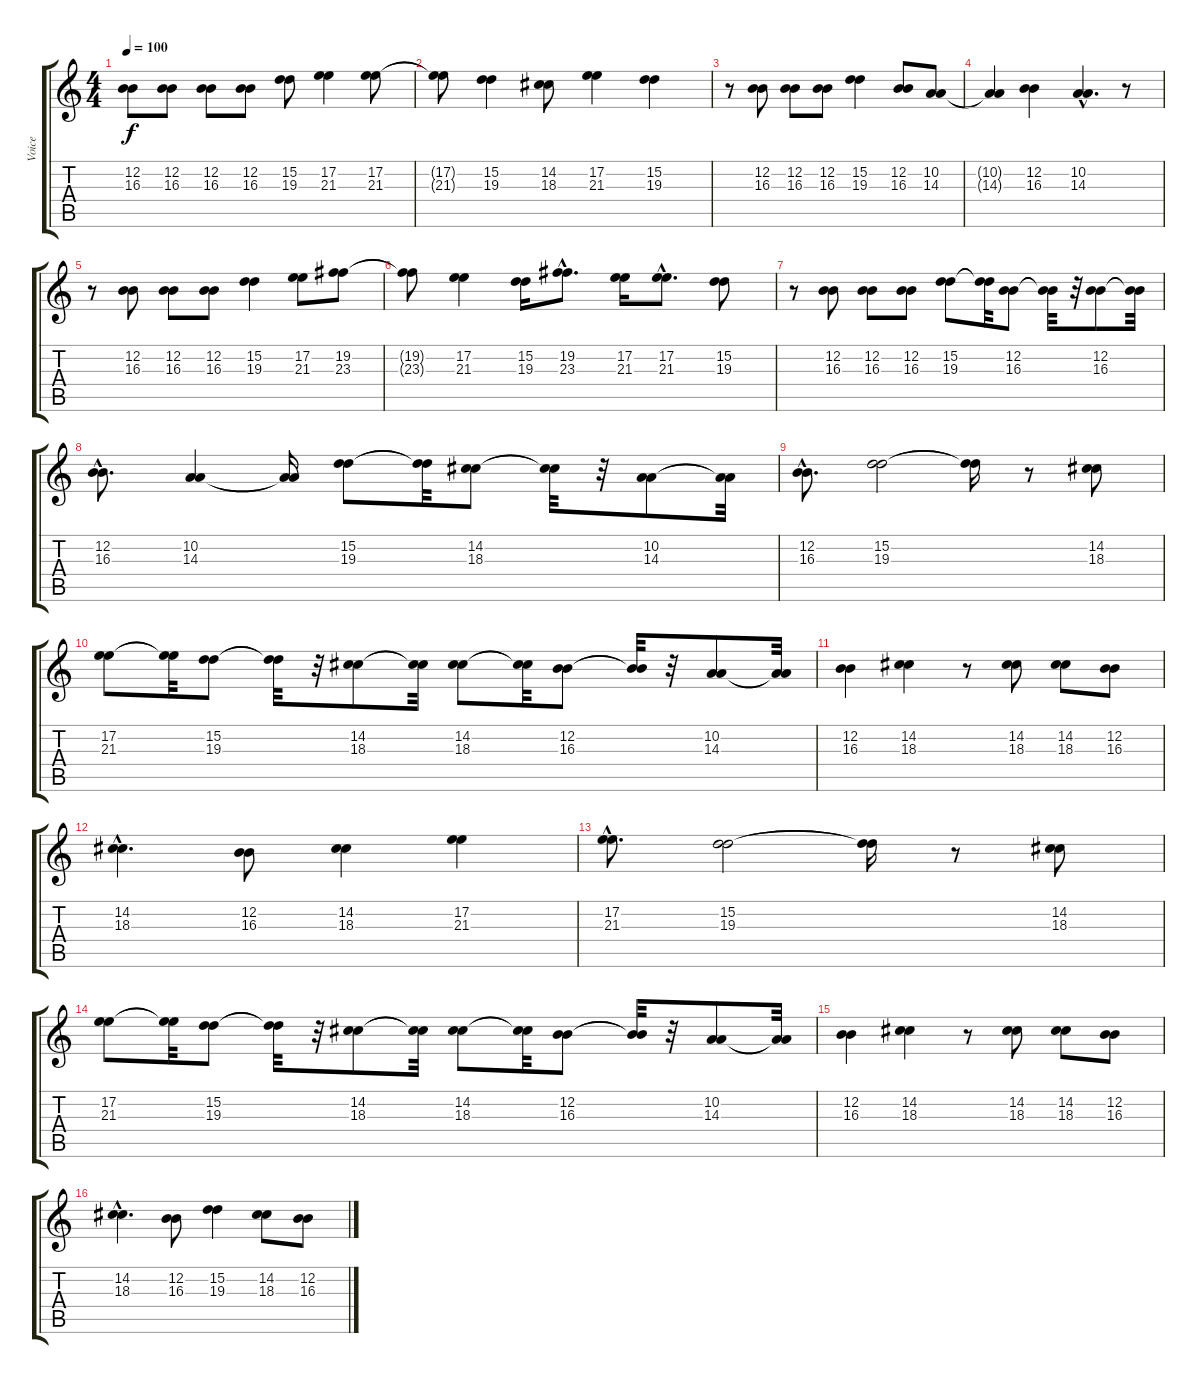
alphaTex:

\track ("Voice" "Voice") {instrument sopranosax}
\staff {score tabs}
\tuning (E4 B3 G3 D3 A2 E2) {hide}
\ts (4 4)
\tempo 100
\clef g2
\ks c
(12.2 16.3).8{dy f} (12.2 16.3).8 (12.2 16.3).8 (12.2 16.3).8 (15.2 19.3).8 (17.2 21.3).4 (17.2 21.3).8 |
(17.2{t} 21.3{t}).8 (15.2 19.3).4 (14.2 18.3).8 (17.2 21.3).4 (15.2 19.3).4 |
r.8 (12.2 16.3).8 (12.2 16.3).8 (12.2 16.3).8 (15.2 19.3).4 (12.2 16.3).8 (10.2 14.3).8 |
(10.2{t} 14.3{t}).4 (12.2 16.3).4 (10.2{hac} 14.3{hac}).4{d} r.8 |
r.8 (12.2 16.3).8 (12.2 16.3).8 (12.2 16.3).8 (15.2 19.3).4 (17.2 21.3).8 (19.2 23.3).8 |
(19.2{t} 23.3{t}).8 (17.2 21.3).4 (15.2 19.3).16 (19.2{hac} 23.3{hac}).8{d} (17.2 21.3).16 (17.2{hac} 21.3{hac}).8{d} (15.2 19.3).8 |
r.8 (12.2 16.3).8 (12.2 16.3).8 (12.2 16.3).8 (15.2 19.3).8 (15.2{t} 19.3{t}).32 (12.2 16.3).8 (12.2{t} 16.3{t}).32 r.32 (12.2 16.3).8 (12.2{t} 16.3{t}).32 |
(12.2{hac} 16.3{hac}).8{d} (10.2 14.3).4 (10.2{t} 14.3{t}).16 (15.2 19.3).8 (15.2{t} 19.3{t}).32 (14.2 18.3).8 (14.2{t} 18.3{t}).32 r.32 (10.2 14.3).8 (10.2{t} 14.3{t}).32 |
(12.2{hac} 16.3{hac}).8{d} (15.2 19.3).2 (15.2{t} 19.3{t}).16 r.8 (14.2 18.3).8 |
(17.2 21.3).8 (17.2{t} 21.3{t}).32 (15.2 19.3).8 (15.2{t} 19.3{t}).32 r.32 (14.2 18.3).8 (14.2{t} 18.3{t}).32 (14.2 18.3).8 (14.2{t} 18.3{t}).32 (12.2 16.3).8 (12.2{t} 16.3{t}).32 r.32 (10.2 14.3).8 (10.2{t} 14.3{t}).32 |
(12.2 16.3).4 (14.2 18.3).4 r.8 (14.2 18.3).8 (14.2 18.3).8 (12.2 16.3).8 |
(14.2{hac} 18.3{hac}).4{d} (12.2 16.3).8 (14.2 18.3).4 (17.2 21.3).4 |
(17.2{hac} 21.3{hac}).8{d} (15.2 19.3).2 (15.2{t} 19.3{t}).16 r.8 (14.2 18.3).8 |
(17.2 21.3).8 (17.2{t} 21.3{t}).32 (15.2 19.3).8 (15.2{t} 19.3{t}).32 r.32 (14.2 18.3).8 (14.2{t} 18.3{t}).32 (14.2 18.3).8 (14.2{t} 18.3{t}).32 (12.2 16.3).8 (12.2{t} 16.3{t}).32 r.32 (10.2 14.3).8 (10.2{t} 14.3{t}).32 |
(12.2 16.3).4 (14.2 18.3).4 r.8 (14.2 18.3).8 (14.2 18.3).8 (12.2 16.3).8 |
(14.2{hac} 18.3{hac}).4{d} (12.2 16.3).8 (15.2 19.3).4 (14.2 18.3).8 (12.2 16.3).8
